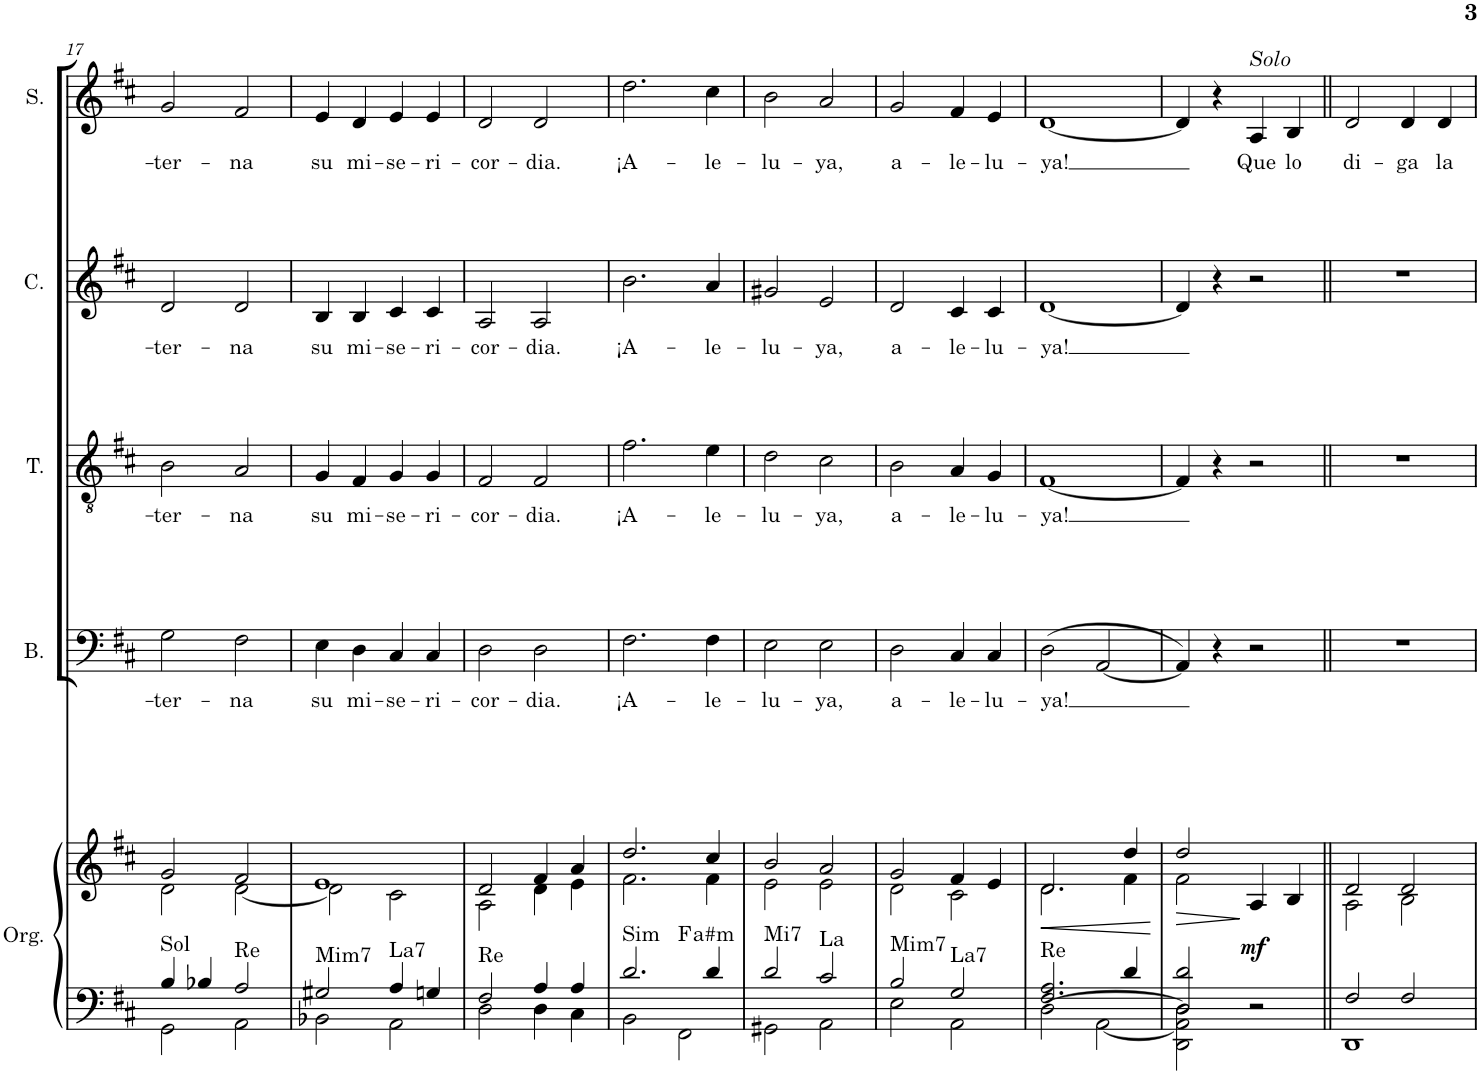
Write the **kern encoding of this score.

**kern	**kern	**dynam	**harte	**kern	**text	**kern	**text	**kern	**text	**kern	**text
*part5	*part5	*part5	*part5	*part4	*part4	*part3	*part3	*part2	*part2	*part1	*part1
*staff6	*staff5	*staff5/6	*	*staff4	*staff4	*staff3	*staff3	*staff2	*staff2	*staff1	*staff1
*I"Órgano	*	*	*	*I"Bajo	*	*I"Tenor	*	*I"Contralto	*	*I"Soprano	*
*	*	*	*	*I'B.	*	*I'T.	*	*I'C.	*	*I'S.	*
!!LO:PB:g=z
*clefF4	*clefG2	*	*	*clefF4	*	*clefGv2	*	*clefG2	*	*clefG2	*
*k[f#c#]	*k[f#c#]	*	*	*k[f#c#]	*	*k[f#c#]	*	*k[f#c#]	*	*k[f#c#]	*
*M2/2	*M2/2	*	*	*M2/2	*	*M2/2	*	*M2/2	*	*M2/2	*
*met(c|)	*met(c|)	*	*	*met(c|)	*	*met(c|)	*	*met(c|)	*	*met(c|)	*
=17	=17	=17	=17	=17	=17	=17	=17	=17	=17	=17	=17
*^	*^	*	*	*	*	*	*	*	*	*	*
!	!	!	!	!	!LO:H:kt=Sol	!	!LO:LY:b	!	!LO:LY:b	!	!LO:LY:b	!	!LO:LY:b
4B/	2GG\	2g/	2d\	.	N	2G\	-ter-	2B\	-ter-	2d/	-ter-	2g/	-ter-
4B-X/	.	.	.	.	.	.	.	.	.	.	.	.	.
!	!	!	!	!	!LO:H:kt=Re	!	!LO:LY:b	!	!LO:LY:b	!	!LO:LY:b	!	!LO:LY:b
2A/	2AA\	2f#/	[2d\	.	N	2F#\	-na	2A/	-na	2d/	-na	2f#/	-na
=18	=18	=18	=18	=18	=18	=18	=18	=18	=18	=18	=18	=18	=18
!	!	!	!	!	!LO:H:kt=Mim7	!	!LO:LY:b	!	!LO:LY:b	!	!LO:LY:b	!	!LO:LY:b
2G#X/	2BB-X\	1e	2d\]	.	N	4E\	su	4G/	su	4B/	su	4e/	su
!	!	!	!	!	!	!	!LO:LY:b	!	!LO:LY:b	!	!LO:LY:b	!	!LO:LY:b
.	.	.	.	.	.	4D\	mi-	4F#/	mi-	4B/	mi-	4d/	mi-
!	!	!	!	!	!LO:H:kt=La7	!	!LO:LY:b	!	!LO:LY:b	!	!LO:LY:b	!	!LO:LY:b
4A/	2AA\	.	2c#\	.	N	4C#/	-se-	4G/	-se-	4c#/	-se-	4e/	-se-
!	!	!	!	!	!	!	!LO:LY:b	!	!LO:LY:b	!	!LO:LY:b	!	!LO:LY:b
4Gn/	.	.	.	.	.	4C#/	-ri-	4G/	-ri-	4c#/	-ri-	4e/	-ri-
=19	=19	=19	=19	=19	=19	=19	=19	=19	=19	=19	=19	=19	=19
!	!	!	!	!	!LO:H:kt=Re	!	!LO:LY:b	!	!LO:LY:b	!	!LO:LY:b	!	!LO:LY:b
2F#/	2D\	2d/	2A\	.	N	2D\	-cor-	2F#/	-cor-	2A/	-cor-	2d/	-cor-
!	!	!	!	!	!	!	!LO:LY:b	!	!LO:LY:b	!	!LO:LY:b	!	!LO:LY:b
4A/	4D\	4f#/	4d\	.	.	2D\	-dia.	2F#/	-dia.	2A/	-dia.	2d/	-dia.
4A/	4C#\	4a/	4e\	.	.	.	.	.	.	.	.	.	.
=20	=20	=20	=20	=20	=20	=20	=20	=20	=20	=20	=20	=20	=20
!	!	!	!	!	!LO:H:kt=Sim	!	!LO:LY:b	!	!LO:LY:b	!	!LO:LY:b	!	!LO:LY:b
*	*	*	*^	*	*	*	*	*	*	*	*	*	*
2.d/	2BB\	2.dd/	2.f#\	2ryy	.	N	2.F#\	¡A-	2.f#\	¡A-	2.b\	¡A-	2.dd\	¡A-
!	!	!	!	!	!	!LO:H:kt=a#m	!	!	!	!	!	!	!	!
.	2FF#\	.	.	2ryy	.	.	.	.	.	.	.	.	.	.
!	!	!	!	!	!	!	!	!LO:LY:b	!	!LO:LY:b	!	!LO:LY:b	!	!LO:LY:b
4d/	.	4cc#/	4f#\	.	.	.	4F#\	-le-	4e\	-le-	4a/	-le-	4cc#\	-le-
=21	=21	=21	=21	=21	=21	=21	=21	=21	=21	=21	=21	=21	=21	=21
!	!	!	!	!	!	!LO:H:kt=Mi7	!	!LO:LY:b	!	!LO:LY:b	!	!LO:LY:b	!	!LO:LY:b
*	*	*	*v	*v	*	*	*	*	*	*	*	*	*	*
2d/	2GG#X\	2b/	2e\	.	N	2E\	-lu-	2d\	-lu-	2g#X/	-lu-	2b\	-lu-
!	!	!	!	!	!LO:H:kt=La	!	!LO:LY:b	!	!LO:LY:b	!	!LO:LY:b	!	!LO:LY:b
2c#/	2AA\	2a/	2e\	.	N	2E\	-ya,	2c#\	-ya,	2e/	-ya,	2a/	-ya,
=22	=22	=22	=22	=22	=22	=22	=22	=22	=22	=22	=22	=22	=22
!	!	!	!	!	!LO:H:kt=Mim7	!	!LO:LY:b	!	!LO:LY:b	!	!LO:LY:b	!	!LO:LY:b
2B/	2E\	2g/	2d\	.	N	2D\	a-	2B\	a-	2d/	a-	2g/	a-
!	!	!	!	!	!LO:H:kt=La7	!	!LO:LY:b	!	!LO:LY:b	!	!LO:LY:b	!	!LO:LY:b
2G/	2AA\	4f#/	2c#\	.	N	4C#/	-le-	4A/	-le-	4c#/	-le-	4f#/	-le-
!	!	!	!	!	!	!	!LO:LY:b	!	!LO:LY:b	!	!LO:LY:b	!	!LO:LY:b
.	.	4e/	.	.	.	4C#/	-lu-	4G/	-lu-	4c#/	-lu-	4e/	-lu-
=23	=23	=23	=23	=23	=23	=23	=23	=23	=23	=23	=23	=23	=23
!	!	!	!	!LO:HP:b	!LO:H:kt=Re	!	!LO:LY:b	!	!LO:LY:b	!	!LO:LY:b	!	!LO:LY:b
2.F#/ 2.A/	[>2D\	2.d/	2.d\	<	N	(2D\	-ya!	[1F#	-ya!	[1d	-ya!	[1d	-ya!
.	[2AA\	.	.	.	.	[2AA/	.	.	.	.	.	.	.
4d/	.	4dd/	4f#\	.	.	.	.	.	.	.	.	.	.
*v	*v	*	*	*	*	*	*	*	*	*	*	*	*
*	*v	*v	*	*	*	*	*	*	*	*	*	*
.	.	[	.	.	.	.	.	.	.	.	.
=24	=24	=24	=24	=24	=24	=24	=24	=24	=24	=24	=24
*^	*	*	*	*	*	*	*	*	*	*	*
!	!	!	!LO:HP:b	!	!	!	!	!	!	!	!	!
*	*	*^	*	*	*	*	*	*	*	*	*	*
2D/ 2d/	2DD\ 2AA\] 2D\]	2dd/	2f#\	>	.	4AA/])	.	4F#/]	.	4d/]	.	4d/]	.
.	.	.	.	.	.	4r	.	4r	.	4r	.	4r	.
!	!	!	!	!	!	!	!	!	!	!	!	!LO:TX:a:i:t=Solo	!
!	!	!	!	!LO:DY:n=1:b	!	!	!	!	!	!	!	!	!LO:LY:b
2r	2ryy	4A/	2ryy	] mf	.	2r	.	2r	.	2r	.	4A/	Que
!	!	!	!	!	!	!	!	!	!	!	!	!	!LO:LY:b
.	.	4B/	.	.	.	.	.	.	.	.	.	4B/	lo
=25||	=25||	=25||	=25||	=25||	=25||	=25||	=25||	=25||	=25||	=25||	=25||	=25||	=25||
!	!	!	!	!	!	!	!	!	!	!	!	!	!LO:LY:b
2F#/	1DD	2d/	2A\	.	.	1r	.	1r	.	1r	.	2d/	di-
!	!	!	!	!	!	!	!	!	!	!	!	!	!LO:LY:b
2F#/	.	2d/	2B\	.	.	.	.	.	.	.	.	4d/	-ga
!	!	!	!	!	!	!	!	!	!	!	!	!	!LO:LY:b
.	.	.	.	.	.	.	.	.	.	.	.	4d/	la
*v	*v	*	*	*	*	*	*	*	*	*	*	*	*
*	*v	*v	*	*	*	*	*	*	*	*	*	*
=	=	=	=	=	=	=	=	=	=	=	=
*-	*-	*-	*-	*-	*-	*-	*-	*-	*-	*-	*-
